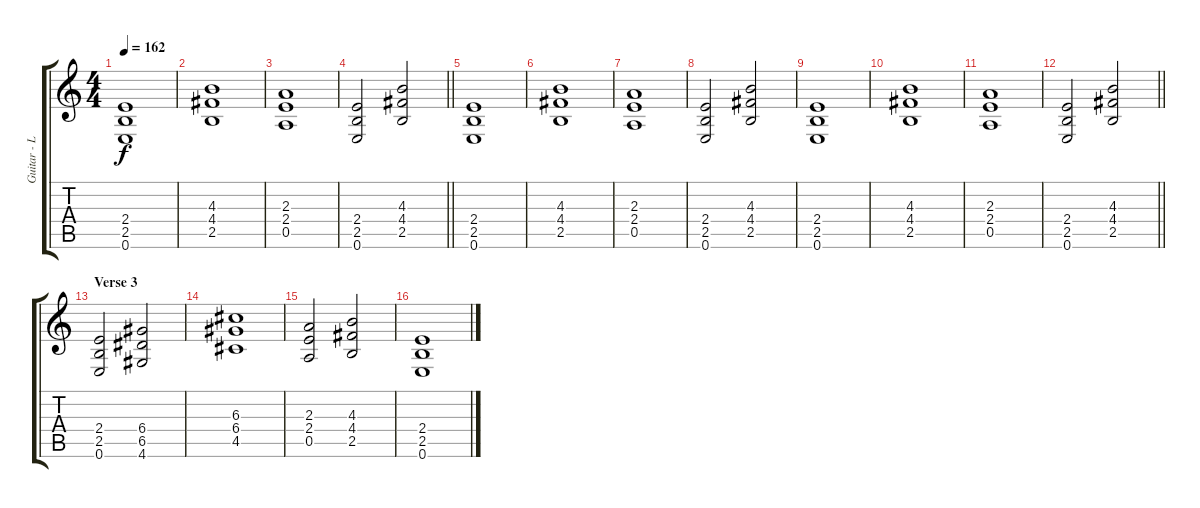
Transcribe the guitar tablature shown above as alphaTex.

\track ("Guitar - Letov" "Guitar - L") {instrument distortionguitar}
\staff {score tabs}
\tuning (E4 B3 G3 D3 A2 E2) {hide}
\ts (4 4)
\tempo 162
\clef g2
\ks c
(2.4 2.5 0.6).1{dy f} |
(4.3 4.4 2.5).1 |
(2.3 2.4 0.5).1 |
\barLineRight lightlight
(2.4 2.5 0.6).2 (4.3 4.4 2.5).2 |
(2.4 2.5 0.6).1 |
(4.3 4.4 2.5).1 |
(2.3 2.4 0.5).1 |
(2.4 2.5 0.6).2 (4.3 4.4 2.5).2 |
(2.4 2.5 0.6).1 |
(4.3 4.4 2.5).1 |
(2.3 2.4 0.5).1 |
\barLineRight lightlight
(2.4 2.5 0.6).2 (4.3 4.4 2.5).2 |
\section ("" "Verse 3")
(2.4 2.5 0.6).2 (6.4 6.5 4.6).2 |
(6.3 6.4 4.5).1 |
(2.3 2.4 0.5).2 (4.3 4.4 2.5).2 |
(2.4 2.5 0.6).1
